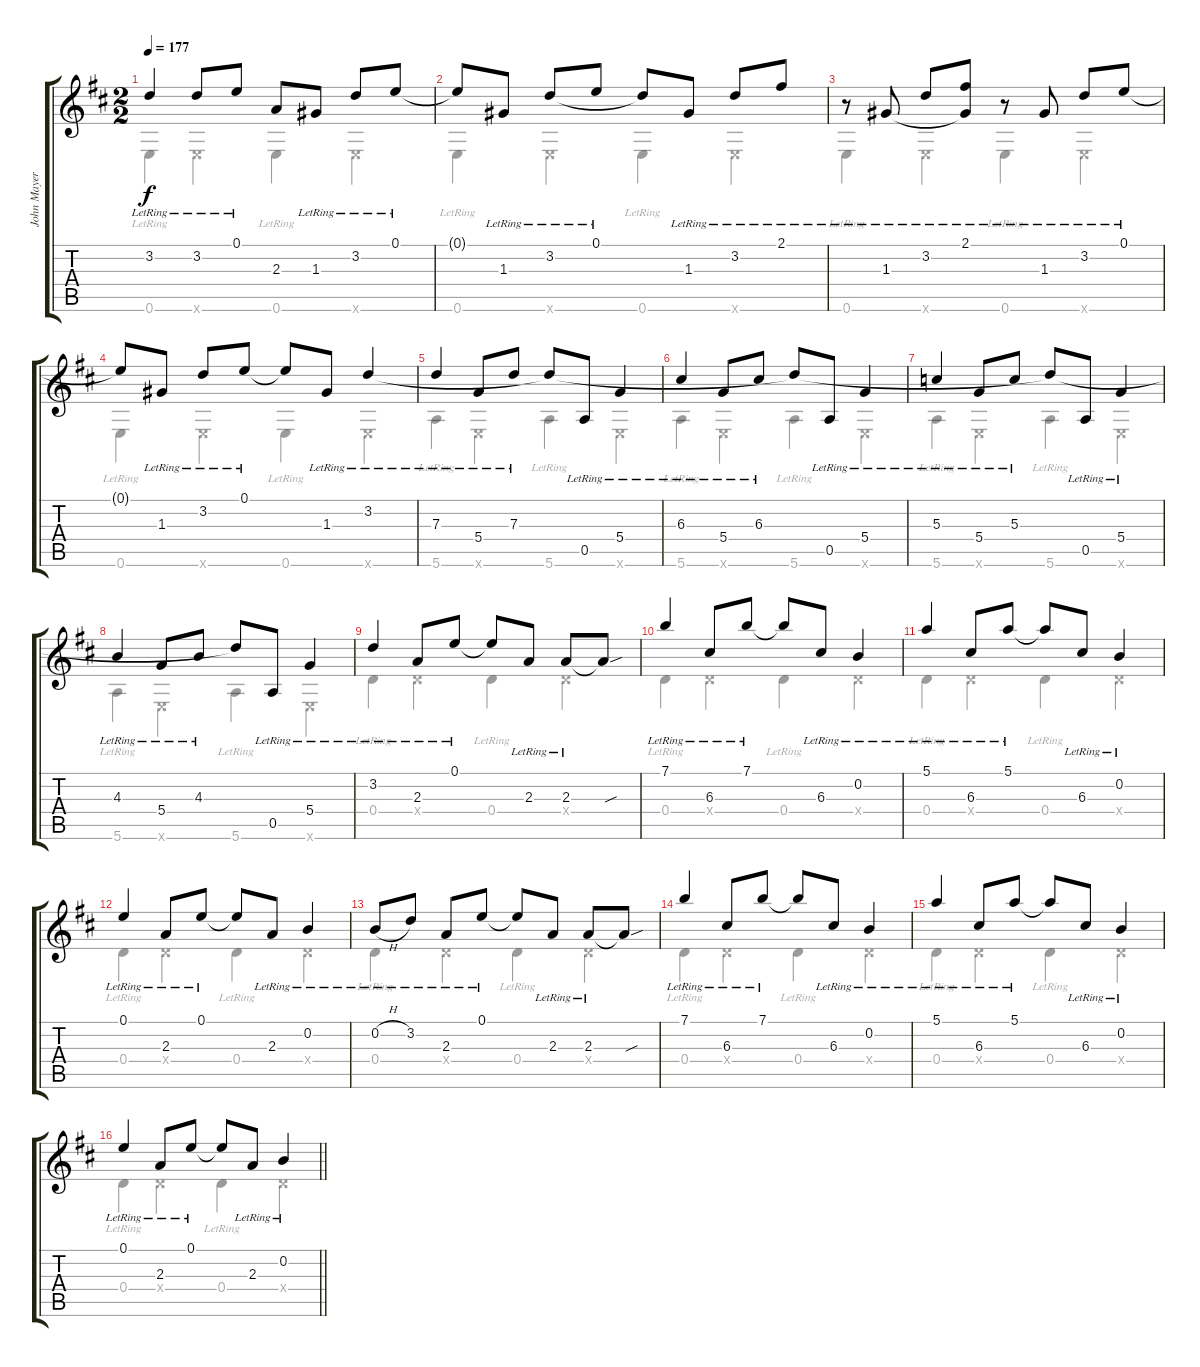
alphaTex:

\track ("John Mayer" "John Mayer") {instrument acousticguitarsteel}
\staff {score tabs}
\tuning (E4 B3 G3 D3 A2 E2) {hide}
\voice
\ts (2 2)
\tempo 177
\clef g2
\ks d
3.2{lr}.4{dy f} 3.2{lr}.8 0.1{lr}.8 2.3{t}.8 1.3{lr}.8 3.2{lr}.8 0.1{lr}.8 |
0.1{t}.8 1.3{lr}.8 3.2{lr}.8 0.1{lr}.8 3.2{t}.8 1.3{lr}.8 3.2{lr}.8 2.1{lr}.8 |
r.8 1.3{lr}.8 3.2{lr}.8 (2.1{lr} 1.3{t}).8 r.8 1.3{lr}.8 3.2{lr}.8 0.1{lr}.8 |
0.1{t}.8 1.3{lr}.8 3.2{lr}.8 0.1{lr}.8 0.1{t}.8 1.3{lr}.8 3.2{lr}.4 |
7.3{lr}.4 5.4{lr}.8 7.3{lr}.8 3.2{t}.8 0.5{lr}.8 5.4{lr}.4 |
6.3{lr}.4 5.4{lr}.8 6.3{lr}.8 3.2{t}.8 0.5{lr}.8 5.4{lr}.4 |
5.3{lr}.4 5.4{lr}.8 5.3{lr}.8 3.2{t}.8 0.5{lr}.8 5.4{lr}.4 |
4.3{lr}.4 5.4{lr}.8 4.3{lr}.8 3.2{t}.8 0.5{lr}.8 5.4{lr}.4 |
3.2{lr}.4 2.3{lr}.8 0.1{lr}.8 0.1{t}.8 2.3{lr}.8 2.3{lr}.8 2.3{sou t}.8 |
7.1{lr}.4 6.3{lr}.8 7.1{lr}.8 7.1{t}.8 6.3{lr}.8 0.2{lr}.4 |
5.1{lr}.4 6.3{lr}.8 5.1{lr}.8 5.1{t}.8 6.3{lr}.8 0.2{lr}.4 |
0.1{lr}.4 2.3{lr}.8 0.1{lr}.8 0.1{t}.8 2.3{lr}.8 0.2{lr}.4 |
0.2{h lr}.8 3.2{lr}.8 2.3{lr}.8 0.1{lr}.8 0.1{t}.8 2.3{lr}.8 2.3{lr}.8 2.3{sou t}.8 |
7.1{lr}.4 6.3{lr}.8 7.1{lr}.8 7.1{t}.8 6.3{lr}.8 0.2{lr}.4 |
5.1{lr}.4 6.3{lr}.8 5.1{lr}.8 5.1{t}.8 6.3{lr}.8 0.2{lr}.4 |
\barLineRight lightlight
0.1{lr}.4 2.3{lr}.8 0.1{lr}.8 0.1{t}.8 2.3{lr}.8 0.2{lr}.4
\voice
\clef g2
\ottava regular
\simile none
\ks d
0.6{lr}.4{dy f} 0.6{x}.4 0.6{lr}.4 0.6{x}.4 |
0.6{lr}.4 0.6{x}.4 0.6{lr}.4 0.6{x}.4 |
0.6{lr}.4 0.6{x}.4 0.6{lr}.4 0.6{x}.4 |
0.6{lr}.4 0.6{x}.4 0.6{lr}.4 0.6{x}.4 |
5.6{lr}.4 0.6{x}.4 5.6{lr}.4 0.6{x}.4 |
5.6{lr}.4 0.6{x}.4 5.6{lr}.4 0.6{x}.4 |
5.6{lr}.4 0.6{x}.4 5.6{lr}.4 0.6{x}.4 |
5.6{lr}.4 0.6{x}.4 5.6{lr}.4 0.6{x}.4 |
0.4{lr}.4 0.4{x}.4 0.4{lr}.4 0.4{x}.4 |
0.4{lr}.4 0.4{x}.4 0.4{lr}.4 0.4{x}.4 |
0.4{lr}.4 0.4{x}.4 0.4{lr}.4 0.4{x}.4 |
0.4{lr}.4 0.4{x}.4 0.4{lr}.4 0.4{x}.4 |
0.4{lr}.4 0.4{x}.4 0.4{lr}.4 0.4{x}.4 |
0.4{lr}.4 0.4{x}.4 0.4{lr}.4 0.4{x}.4 |
0.4{lr}.4 0.4{x}.4 0.4{lr}.4 0.4{x}.4 |
\barLineRight lightlight
0.4{lr}.4 0.4{x}.4 0.4{lr}.4 0.4{x}.4
